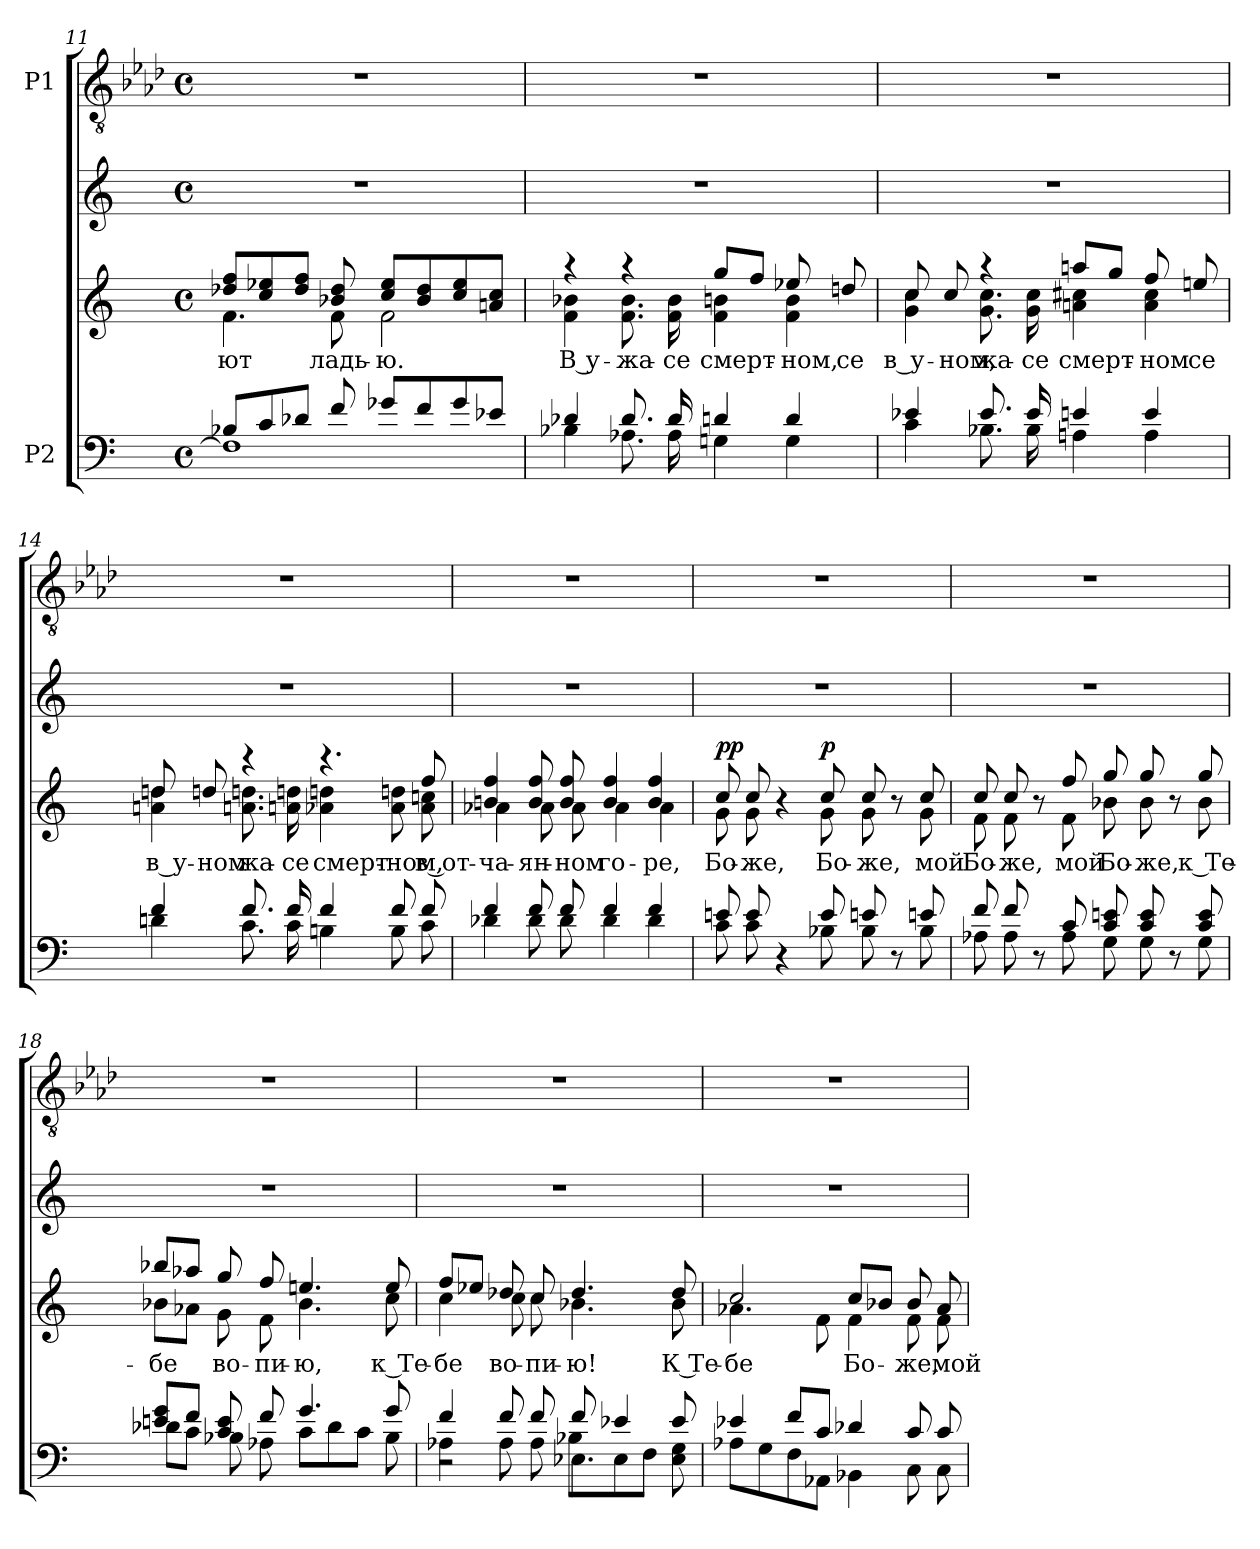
**kern	**kern	**text	**kern	**dynam	**kern
*part2	*part2	*part2	*part2	*part2	*part1
*staff4	*staff3	*staff3	*staff2	*staff2/3/4	*staff1
*I"P2	*	*	*	*	*I"P1
*clefF4	*clefG2	*	*clefG2	*	*clefGv2
*	*	*	*	*	*ITrd7c12
*k[]	*k[]	*	*k[]	*	*k[b-e-a-d-]
*C:	*C:	*	*C:	*	*A-:
*M4/4	*M4/4	*	*M4/4	*	*M4/4
*met(c)	*met(c)	*	*met(c)	*	*met(c)
=11	=11	=11	=11	=11	=11
*^	*	*	*	*	*
!	!	!	!LO:LY:b:color=#000000	!	!	!
*	*	*^	*	*	*	*
8B-i/L	1Fi]	8dd-i/ 8ffiL	4.fi\	-ют	1r	.	1r
8ci/	.	8cci/ 8ee-i	.	.	.	.	.
8d-i/J	.	8dd-i/ 8ffiJ	.	.	.	.	.
!	!	!	!	!LO:LY:b:color=#000000	!	!	!
8fi/	.	8b-i/ 8dd-i	8fi\	ладь-	.	.	.
!	!	!	!	!LO:LY:b:color=#000000	!	!	!
8g-Xi/L	.	8cci/ 8ee-iL	2fi\	-ю.	.	.	.
8fi/	.	8b-i/ 8dd-i	.	.	.	.	.
8g-i/	.	8cci/ 8ee-i	.	.	.	.	.
8e-i/J	.	8ani/ 8cciJ	.	.	.	.	.
!!LO:LB:g=z
=12	=12	=12	=12	=12	=12	=12	=12
!	!	!	!	!LO:LY:b:color=#000000	!	!	!
4d-i/	4B-i\	4r	4fi\ 4b-i	В у-	1r	.	1r
!	!	!	!	!LO:LY:b:color=#000000	!	!	!
8.d-i/	8.A-i\	4r	8.fi\ 8.b-i	-жа-	.	.	.
!	!	!	!	!LO:LY:b:color=#000000	!	!	!
16d-i/	16A-i\	.	16fi\ 16b-i	-се	.	.	.
!	!	!	!	!LO:LY:a:color=#000000	!	!	!
!	!	!	!	!LO:LY:b:color=#000000	!	!	!
4dni/	4Gni\	8ggi/L	4fi\ 4bni	смерт-	.	.	.
.	.	8ffi/J	.	.	.	.	.
!	!	!	!	!LO:LY:a:color=#000000	!	!	!
!	!	!	!	!LO:LY:b:color=#000000	!	!	!
4di/	4Gi\	8ee-i/	4fi\ 4bi	-ном,	.	.	.
!	!	!	!	!LO:LY:a:color=#000000	!	!	!
.	.	8ddni/	.	-се	.	.	.
=13	=13	=13	=13	=13	=13	=13	=13
!	!	!	!	!LO:LY:a:color=#000000	!	!	!
!	!	!	!	!LO:LY:b:color=#000000	!	!	!
4e-i/	4ci\	8cci/	4gi\ 4cci	в у-	1r	.	1r
!	!	!	!	!LO:LY:a:color=#000000	!	!	!
.	.	8cci/	.	-ном,	.	.	.
!	!	!	!	!LO:LY:b:color=#000000	!	!	!
8.e-i/	8.B-i\	4r	8.gi\ 8.cci	-жа-	.	.	.
!	!	!	!	!LO:LY:b:color=#000000	!	!	!
16e-i/	16B-i\	.	16gi\ 16cci	-се	.	.	.
!	!	!	!	!LO:LY:a:color=#000000	!	!	!
!	!	!	!	!LO:LY:b:color=#000000	!	!	!
4eni/	4Ani\	8aani/L	4ani\ 4cc#Xi	смерт-	.	.	.
.	.	8ggi/J	.	.	.	.	.
!	!	!	!	!LO:LY:a:color=#000000	!	!	!
!	!	!	!	!LO:LY:b:color=#000000	!	!	!
4ei/	4Ai\	8ffi/	4ai\ 4cc#i	-ном	.	.	.
!	!	!	!	!LO:LY:a:color=#000000	!	!	!
.	.	8eeni/	.	-се	.	.	.
!!LO:PB:g=z
=14	=14	=14	=14	=14	=14	=14	=14
!	!	!	!	!LO:LY:a:color=#000000	!	!	!
!	!	!	!	!LO:LY:b:color=#000000	!	!	!
4fi/	4dni\	8ddni/	4ani\ 4ddi	в у-	1r	.	1r
!	!	!	!	!LO:LY:a:color=#000000	!	!	!
.	.	8ddni/	.	-ном	.	.	.
!	!	!	!	!LO:LY:b:color=#000000	!	!	!
8.fi/	8.ci\	4r	8.ani\ 8.ddni	-жа-	.	.	.
!	!	!	!	!LO:LY:b:color=#000000	!	!	!
16fi/	16ci\	.	16ani\ 16ddni	-се	.	.	.
!	!	!	!	!LO:LY:b:color=#000000	!	!	!
4fi/	4Bni\	4.r	4a-Xi\ 4ddni	смерт-	.	.	.
!	!	!	!	!LO:LY:b:color=#000000	!	!	!
8fi/	8Bi\	.	8a-i\ 8ddni	-ном,	.	.	.
!	!	!	!	!LO:LY:b:color=#000000	!	!	!
8fi/	8ci\	8ffi/	8a-i\ 8ccni	в от-	.	.	.
=15	=15	=15	=15	=15	=15	=15	=15
!	!	!	!	!LO:LY:b:color=#000000	!	!	!
4fi/	4d-Xi\	4bni/ 4ffi	4a-i\	-ча-	1r	.	1r
!	!	!	!	!LO:LY:b:color=#000000	!	!	!
8fi/	8d-i\	8bi/ 8ffi	8a-i\	-ян-	.	.	.
!	!	!	!	!LO:LY:b:color=#000000	!	!	!
8fi/	8d-i\	8bi/ 8ffi	8a-i\	-ном	.	.	.
!	!	!	!	!LO:LY:b:color=#000000	!	!	!
4fi/	4d-i\	4bi/ 4ffi	4a-i\	го-	.	.	.
!	!	!	!	!LO:LY:b:color=#000000	!	!	!
4fi/	4d-i\	4bi/ 4ffi	4a-i\	-ре,	.	.	.
=16	=16	=16	=16	=16	=16	=16	=16
!	!	!	!	!LO:LY:b:color=#000000	!	!	!
8eni/	8ci\	8cci/	8gi\	Бо-	1r	pp	1r
!	!	!	!	!LO:LY:b:color=#000000	!	!	!
8ei/	8ci\	8cci/	8gi\	-же,	.	.	.
4r	4ryy	4r	4ryy	.	.	.	.
!	!	!	!	!LO:LY:b:color=#000000	!	!	!
8ei/	8B-i\	8cci/	8gi\	Бо-	.	p	.
!	!	!	!	!LO:LY:b:color=#000000	!	!	!
8eni/	8B-i\	8cci/	8gi\	-же,	.	.	.
8r	8ryy	8r	8ryy	.	.	.	.
!	!	!	!	!LO:LY:b:color=#000000	!	!	!
8eni/	8B-i\	8cci/	8gi\	мой	.	.	.
!!LO:LB:g=z
=17	=17	=17	=17	=17	=17	=17	=17
!	!	!	!	!LO:LY:b:color=#000000	!	!	!
8fi/	8A-i\	8cci/	8fi\	Бо-	1r	.	1r
!	!	!	!	!LO:LY:b:color=#000000	!	!	!
8fi/	8A-i\	8cci/	8fi\	-же,	.	.	.
8r	8ryy	8r	8ryy	.	.	.	.
!	!	!	!	!LO:LY:b:color=#000000	!	!	!
8ci/	8A-i\	8ffi/	8fi\	мой	.	.	.
!	!	!	!	!LO:LY:b:color=#000000	!	!	!
8ci/ 8eni	8Gi\	8ggi/	8b-i\	Бо-	.	.	.
!	!	!	!	!LO:LY:b:color=#000000	!	!	!
8ci/ 8ei	8Gi\	8ggi/	8b-i\	-же,	.	.	.
8r	8ryy	8r	8ryy	.	.	.	.
!	!	!	!	!LO:LY:b:color=#000000	!	!	!
8ci/ 8ei	8Gi\	8ggi/	8b-i\	к Те-	.	.	.
=18	=18	=18	=18	=18	=18	=18	=18
!	!	!	!	!LO:LY:b:color=#000000	!	!	!
8eni/ 8giL	8d-i\L	8bb-i/L	8b-i\L	-бе	1r	.	1r
8fi/J	8ci\J	8aa-i/J	8a-i\J	.	.	.	.
!	!	!	!	!LO:LY:b:color=#000000	!	!	!
8ci/ 8ei	8B-i\	8ggi/	8gi\	во-	.	.	.
!	!	!	!	!LO:LY:b:color=#000000	!	!	!
8fi/	8A-i\	8ffi/	8fi\	-пи-	.	.	.
!	!	!	!	!LO:LY:b:color=#000000	!	!	!
4.gi/	8ci\L	4.eeni/	4.b-i\	-ю,	.	.	.
.	8d-i\	.	.	.	.	.	.
.	8ci\J	.	.	.	.	.	.
!	!	!	!	!LO:LY:b:color=#000000	!	!	!
8gi/	8B-i\	8eei/	8cci\	к Те-	.	.	.
!!LO:LB:g=z
=19	=19	=19	=19	=19	=19	=19	=19
*	*^	*	*	*	*	*	*
!	!	!	!	!	!LO:LY:b:color=#000000	!	!	!
4fi/	4A-i\	2r	8ffi/L	4cci\	-бе	1r	.	1r
.	.	.	8ee-Xi/J	.	.	.	.	.
!	!	!	!	!	!LO:LY:b:color=#000000	!	!	!
8fi/	8A-i\	.	8dd-i/	8cci\	во-	.	.	.
!	!	!	!	!	!LO:LY:b:color=#000000	!	!	!
8fi/	8A-i\	.	8cci/	8cci\	-пи-	.	.	.
!	!	!	!	!	!LO:LY:b:color=#000000	!	!	!
8fi/	4.E-i\	8B-i\L	4.dd-i/	4.b-i\	-ю!	.	.	.
4e-i/	.	8E-i\	.	.	.	.	.	.
.	.	8Fi\J	.	.	.	.	.	.
!	!	!	!	!	!LO:LY:b:color=#000000	!	!	!
8e-i/	8E-i\ 8Gi	8ryy	8dd-i/	8b-i\	К Те-	.	.	.
*	*v	*v	*	*	*	*	*	*
=20	=20	=20	=20	=20	=20	=20	=20
*	*^	*	*	*	*	*	*
!	!	!	!	!	!LO:LY:b:color=#000000	!	!	!
*	*v	*v	*	*	*	*	*	*
4e-i/	8A-i\L	2cci/	4.a-i\	-бе	1r	.	1r
.	8Gi\	.	.	.	.	.	.
8fi/L	8Fi\	.	.	.	.	.	.
8ci/J	8AA-i\J	.	8fi\	.	.	.	.
!	!	!	!	!LO:LY:b:color=#000000	!	!	!
4d-i/	4BB-i\	8cci/L	4fi\	Бо-	.	.	.
.	.	8b-i/J	.	.	.	.	.
!	!	!	!	!LO:LY:b:color=#000000	!	!	!
8ci/	8Ci\	8b-i/	8fi\	-же,	.	.	.
!	!	!	!	!LO:LY:b:color=#000000	!	!	!
8ci/	8Ci\	8a-i/	8fi\	мой-	.	.	.
*v	*v	*	*	*	*	*	*
*	*v	*v	*	*	*	*
=	=	=	=	=	=
*-	*-	*-	*-	*-	*-
